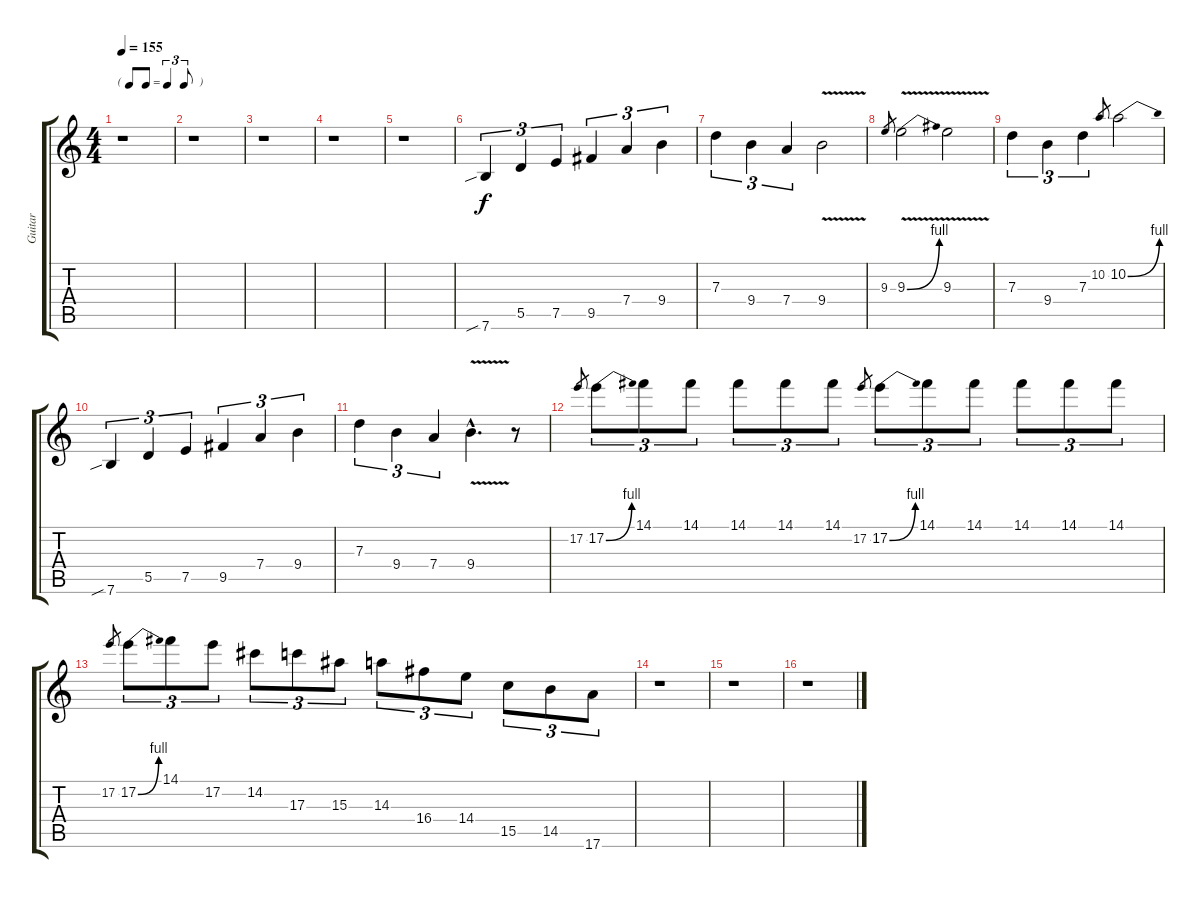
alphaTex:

\track ("Guitar" "Guitar") {instrument distortionguitar}
\staff {score tabs}
\tuning (E4 B3 G3 D3 A2 E2) {hide}
\ts (4 4)
\tf triplet8th
\tempo 155
\clef g2
\ks c
r.1{dy f instrument distortionguitar} |
r.1 |
r.1 |
r.1 |
r.1 |
7.6{sib}.4{tu (3 2) balance 8} 5.5.4{tu (3 2)} 7.5.4{tu (3 2)} 9.5.4{tu (3 2)} 7.4.4{tu (3 2)} 9.4.4{tu (3 2)} |
7.3.4{tu (3 2)} 9.4.4{tu (3 2)} 7.4.4{tu (3 2)} 9.4{v}.2 |
9.3.8{gr} 9.3{be (bend 0 0 60 4) v}.2 9.3{v}.2 |
7.3.4{tu (3 2)} 9.4.4{tu (3 2)} 7.3.4{tu (3 2)} 10.2.8{gr} 10.2{be (bend 0 0 60 4)}.2 |
7.6{sib}.4{tu (3 2)} 5.5.4{tu (3 2)} 7.5.4{tu (3 2)} 9.5.4{tu (3 2)} 7.4.4{tu (3 2)} 9.4.4{tu (3 2)} |
7.3.4{tu (3 2)} 9.4.4{tu (3 2)} 7.4.4{tu (3 2)} 9.4{v hac}.4{d} r.8 |
17.2.8{gr} 17.2{be (bend 0 0 60 4)}.8{tu (3 2) balance 16} 14.1.8{tu (3 2)} 14.1.8{tu (3 2)} 14.1.8{tu (3 2)} 14.1.8{tu (3 2)} 14.1.8{tu (3 2)} 17.2.8{gr} 17.2{be (bend 0 0 60 4)}.8{tu (3 2)} 14.1.8{tu (3 2)} 14.1.8{tu (3 2)} 14.1.8{tu (3 2)} 14.1.8{tu (3 2)} 14.1.8{tu (3 2)} |
17.2.8{gr} 17.2{be (bend 0 0 60 4)}.8{tu (3 2)} 14.1.8{tu (3 2)} 17.2.8{tu (3 2)} 14.2.8{tu (3 2)} 17.3.8{tu (3 2)} 15.3.8{tu (3 2)} 14.3.8{tu (3 2)} 16.4.8{tu (3 2)} 14.4.8{tu (3 2)} 15.5.8{tu (3 2)} 14.5.8{tu (3 2)} 17.6.8{tu (3 2)} |
r.1 |
r.1 |
r.1
